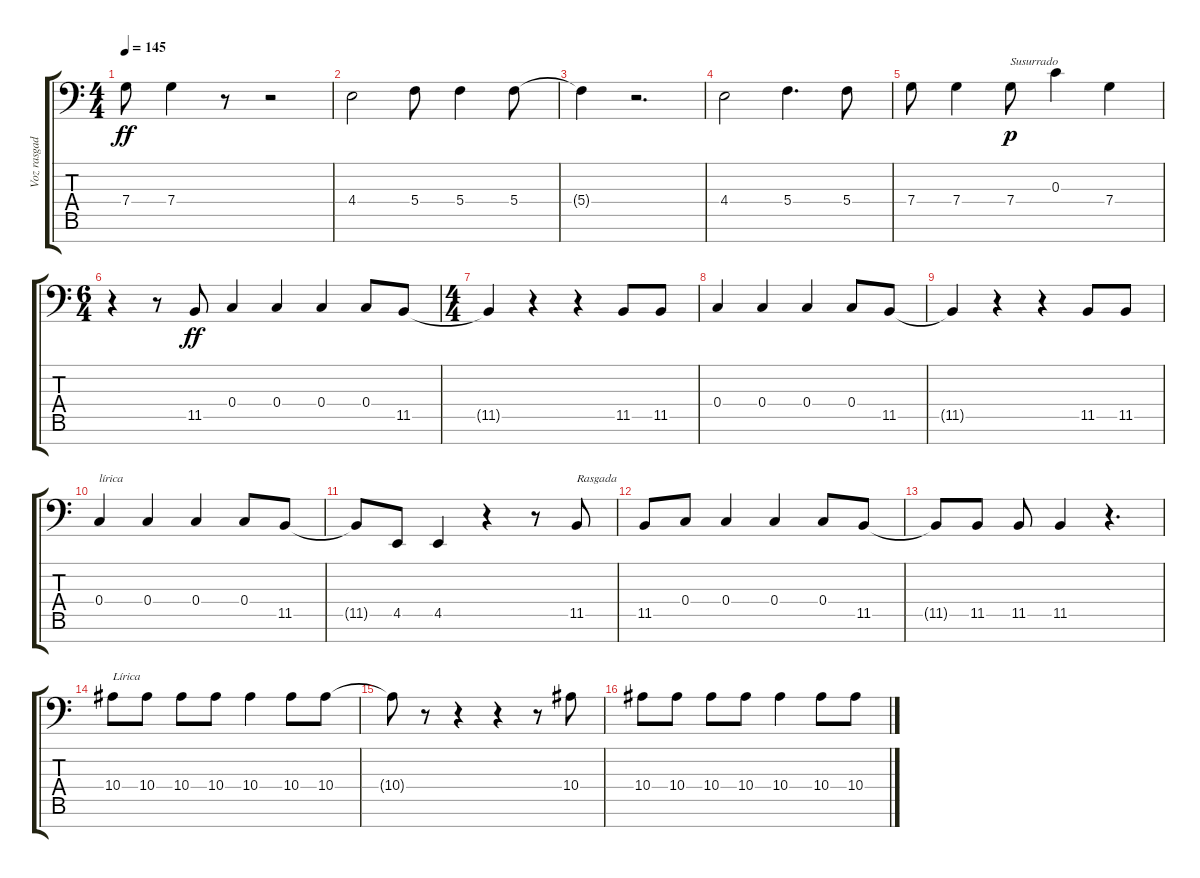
\track ("Voz rasgada y lírica del man" "Voz rasgad") {instrument timpani}
\staff {score tabs}
\tuning (C6 C5 C4 C3 C2 C1 C0) {hide}
\ts (4 4)
\tempo 145
\clef f4
\ks c
7.4.8{dy ff} 7.4.4 r.8 r.2 |
4.4.2 5.4.8 5.4.4 5.4.8 |
5.4{t}.4 r.2{d} |
4.4.2 5.4.4{d} 5.4.8 |
7.4.8 7.4.4 7.4.8{txt "Susurrado" dy p} 0.3.4 7.4.4 |
\ts (6 4)
r.4 r.8 11.5.8{dy ff} 0.4.4 0.4.4 0.4.4 0.4.8 11.5.8 |
\ts (4 4)
11.5{t}.4 r.4 r.4 11.5.8 11.5.8 |
0.4.4 0.4.4 0.4.4 0.4.8 11.5.8 |
11.5{t}.4 r.4 r.4 11.5.8 11.5.8 |
0.4.4{txt "lírica" instrument kalimba} 0.4.4 0.4.4 0.4.8 11.5.8 |
11.5{t}.8 4.5.8 4.5.4 r.4 r.8 11.5.8{txt "Rasgada" instrument timpani} |
11.5.8 0.4.8 0.4.4 0.4.4 0.4.8 11.5.8 |
11.5{t}.8 11.5.8 11.5.8 11.5.4 r.4{d} |
10.4.8{txt "Lírica" instrument kalimba} 10.4.8 10.4.8 10.4.8 10.4.4 10.4.8 10.4.8 |
10.4{t}.8 r.8 r.4 r.4 r.8 10.4.8 |
10.4.8 10.4.8 10.4.8 10.4.8 10.4.4 10.4.8 10.4.8
